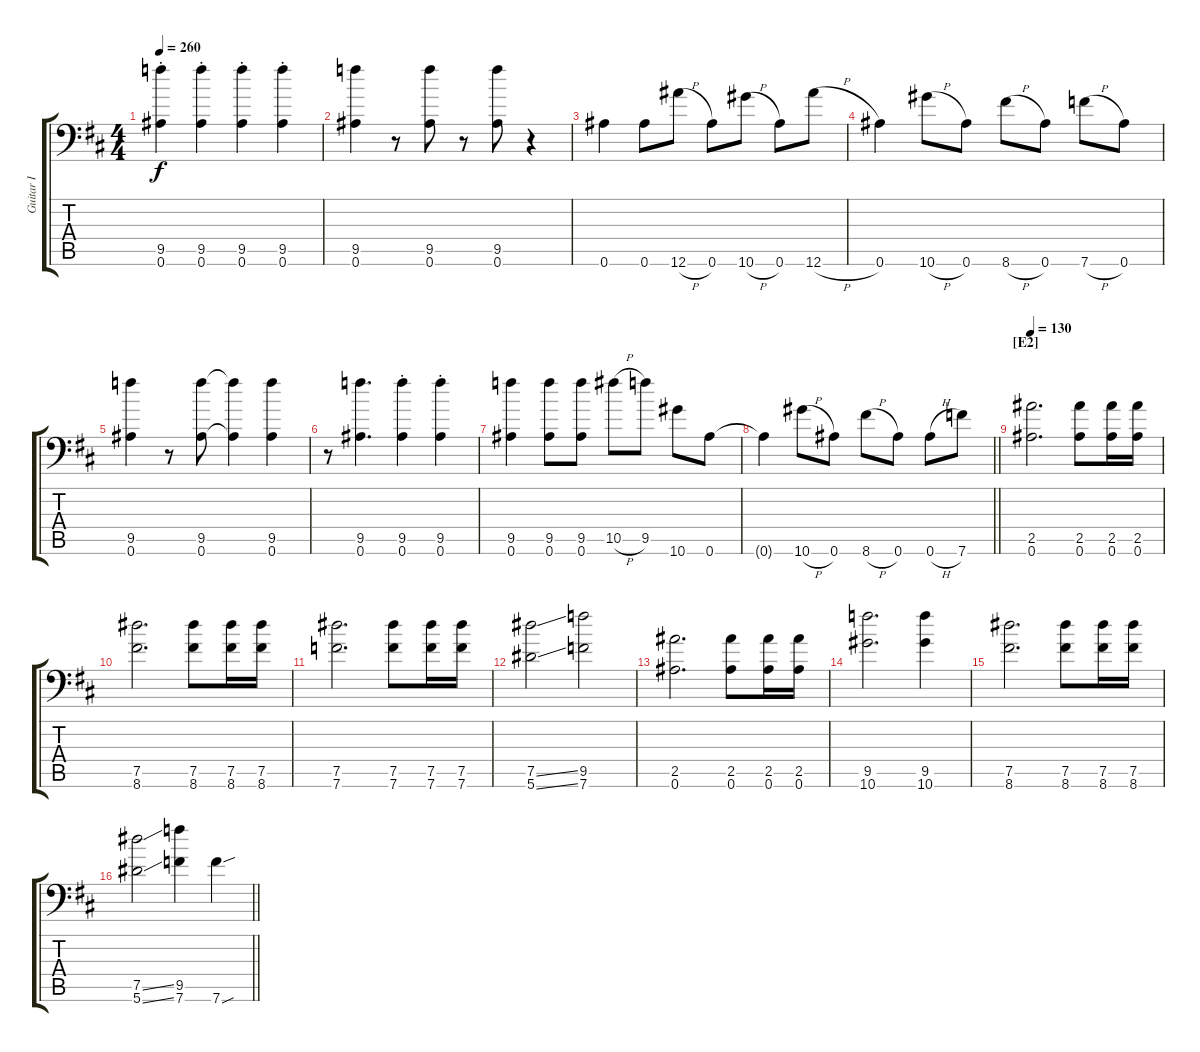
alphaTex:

\track ("Guitar I" "Guitar I") {instrument distortionguitar}
\staff {score tabs}
\tuning (Eb4 Bb3 Gb3 Db3 Ab2 Bb1) {hide}
\ts (4 4)
\tempo 260
\clef f4
\ks bminor
(9.5{st} 0.6{st}).4{ot 8vb dy f} (9.5{st} 0.6{st}).4{ot 8vb} (9.5{st} 0.6{st}).4{ot 8vb} (9.5{st} 0.6{st}).4{ot 8vb} |
(9.5 0.6).4{ot 8vb} r.8{ot 8vb} (9.5 0.6).8{ot 8vb} r.8{ot 8vb} (9.5 0.6).8{ot 8vb} r.4{ot 8vb} |
0.6.4{ot 8vb} 0.6.8{ot 8vb} 12.6{h}.8{ot 8vb} 0.6.8{ot 8vb} 10.6{h}.8{ot 8vb} 0.6.8{ot 8vb} 12.6{h}.8{ot 8vb} |
0.6.4{ot 8vb} 10.6{h}.8{ot 8vb} 0.6.8{ot 8vb} 8.6{h}.8{ot 8vb} 0.6.8{ot 8vb} 7.6{h}.8{ot 8vb} 0.6.8{ot 8vb} |
(9.5 0.6).4{ot 8vb} r.8{ot 8vb} (9.5 0.6).8{ot 8vb} (9.5{t} 0.6{t}).4{ot 8vb} (9.5 0.6).4{ot 8vb} |
r.8{ot 8vb} (9.5 0.6).4{d ot 8vb} (9.5{st} 0.6{st}).4{ot 8vb} (9.5{st} 0.6{st}).4{ot 8vb} |
(9.5 0.6).4{ot 8vb} (9.5 0.6).8{ot 8vb} (9.5 0.6).8{ot 8vb} 10.5{h}.8{ot 8vb} 9.5.8{ot 8vb} 10.6.8{ot 8vb} 0.6.8{ot 8vb} |
\barLineRight lightlight
0.6{t}.4{ot 8vb} 10.6{h}.8{ot 8vb} 0.6.8{ot 8vb} 8.6{h}.8{ot 8vb} 0.6.8{ot 8vb} 0.6{h}.8{ot 8vb} 7.6.8{ot 8vb} |
\section ("" "[E2]")
\tempo 130
(2.5 0.6).2{d ot 8vb} (2.5 0.6).8{ot 8vb} (2.5 0.6).16{ot 8vb} (2.5 0.6).16{ot 8vb} |
(7.5 8.6).2{d ot 8vb} (7.5 8.6).8{ot 8vb} (7.5 8.6).16{ot 8vb} (7.5 8.6).16{ot 8vb} |
(7.5 7.6).2{d ot 8vb} (7.5 7.6).8{ot 8vb} (7.5 7.6).16{ot 8vb} (7.5 7.6).16{ot 8vb} |
(7.5{ss} 5.6{ss}).2{ot 8vb} (9.5 7.6).2{ot 8vb} |
(2.5 0.6).2{d ot 8vb} (2.5 0.6).8{ot 8vb} (2.5 0.6).16{ot 8vb} (2.5 0.6).16{ot 8vb} |
(9.5 10.6).2{d ot 8vb} (9.5 10.6).4{ot 8vb} |
(7.5 8.6).2{d ot 8vb} (7.5 8.6).8{ot 8vb} (7.5 8.6).16{ot 8vb} (7.5 8.6).16{ot 8vb} |
\barLineRight lightlight
(7.5{ss} 5.6{ss}).2{ot 8vb} (9.5 7.6).4{ot 8vb} 7.6{sou}.4{ot 8vb}
